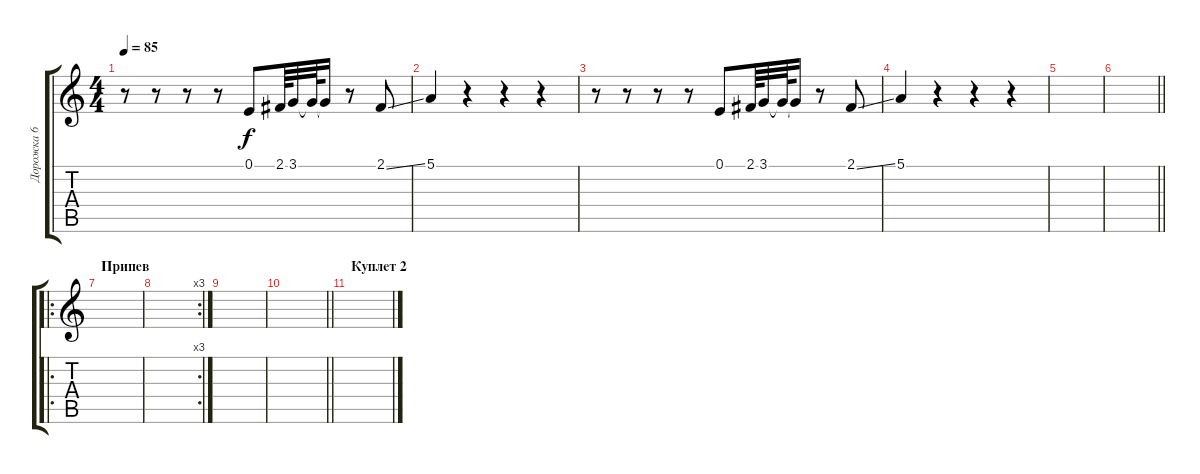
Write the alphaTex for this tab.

\track ("Дорожка 6" "Дорожка 6") {instrument tenorsax}
\staff {score tabs}
\tuning (E4 B3 G3 D3 A2 E2) {hide}
\ts (4 4)
\tempo 85
\clef g2
\ks c
r.8{dy f} r.8 r.8 r.8 0.1.8 2.1.64 3.1.32 3.1{t}.64 3.1{t}.16 r.8 2.1{ss}.8 |
5.1.4 r.4 r.4 r.4 |
r.8 r.8 r.8 r.8 0.1.8 2.1.64 3.1.32 3.1{t}.64 3.1{t}.16 r.8 2.1{ss}.8 |
5.1.4 r.4 r.4 r.4 |
|
\barLineRight lightlight
|
\ro
\section ("" "Припев")
|
\rc 3
|
|
\barLineRight lightlight
|
\section ("" "Куплет 2")
